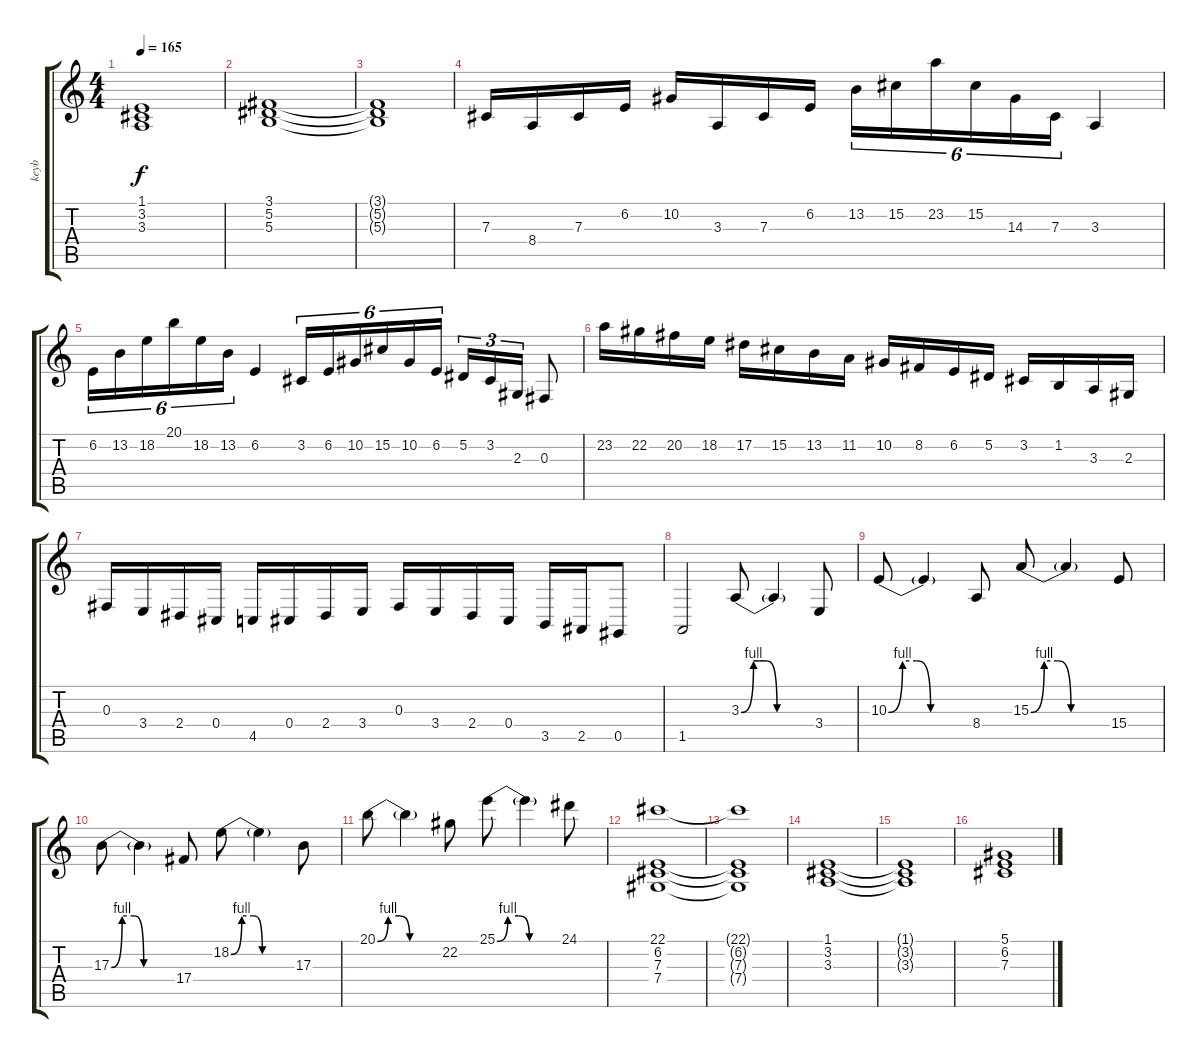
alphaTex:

\track ("keyb" "keyb") {instrument synthstrings1}
\staff {score tabs}
\tuning (Eb4 Bb3 Gb3 Db3 Ab2 Eb2) {hide}
\ts (4 4)
\tempo 165
\clef g2
\ks c
(1.1{t} 3.2{t} 3.3{t}).1{dy f} |
(3.1 5.2 5.3).1 |
(3.1{t} 5.2{t} 5.3{t}).1 |
7.3.16{volume 16 instrument englishhorn} 8.4.16 7.3.16 6.2.16 10.2.16 3.3.16 7.3.16 6.2.16 13.2.16{tu (6 4)} 15.2.16{tu (6 4)} 23.2.16{tu (6 4)} 15.2.16{tu (6 4)} 14.3.16{tu (6 4)} 7.3.16{tu (6 4)} 3.3.4 |
6.2.16{tu (6 4)} 13.2.16{tu (6 4)} 18.2.16{tu (6 4)} 20.1.16{tu (6 4)} 18.2.16{tu (6 4)} 13.2.16{tu (6 4)} 6.2.4 3.2.16{tu (6 4)} 6.2.16{tu (6 4)} 10.2.16{tu (6 4)} 15.2.16{tu (6 4)} 10.2.16{tu (6 4)} 6.2.16{tu (6 4)} 5.2.16{tu (3 2)} 3.2.16{tu (3 2)} 2.3.16{tu (3 2)} 0.3.8 |
23.2.16 22.2.16 20.2.16 18.2.16 17.2.16 15.2.16 13.2.16 11.2.16 10.2.16 8.2.16 6.2.16 5.2.16 3.2.16 1.2.16 3.3.16 2.3.16 |
0.3.16 3.4.16 2.4.16 0.4.16 4.5.16 0.4.16 2.4.16 3.4.16 0.3.16 3.4.16 2.4.16 0.4.16 3.5.16 2.5.16 0.5.8 |
1.5.2 3.3{be (custom 0 0 10 4 15 4 20 4 29 0 45 0 60 0)}.8 3.3{t}.4 3.4.8 |
10.3{be (custom 0 0 10 4 20 4 30 0 45 0 60 0)}.8 10.3{t}.4 8.4.8 15.3{be (custom 0 0 10 4 20 4 30 0 45 0 60 0)}.8 15.3{t}.4 15.4.8 |
17.3{be (custom 0 0 10 4 21 4 30 0 60 0)}.8 17.3{t}.4 17.4.8 18.2{be (custom 0 0 10 4 21 4 29 0 60 0)}.8 18.2{t}.4 17.3.8 |
20.1{be (custom 0 0 10 4 20 4 30 0 60 0)}.8 20.1{t}.4 22.2.8 25.1{be (custom 0 0 10 4 20 4 30 0 45 0 60 0)}.8 25.1{t}.4 24.1.8 |
(22.1 6.2 7.3 7.4).1{volume 14 instrument synthstrings1} |
(22.1{t} 6.2{t} 7.3{t} 7.4{t}).1 |
(1.1 3.2 3.3).1 |
(1.1{t} 3.2{t} 3.3{t}).1 |
(5.1 6.2 7.3).1
